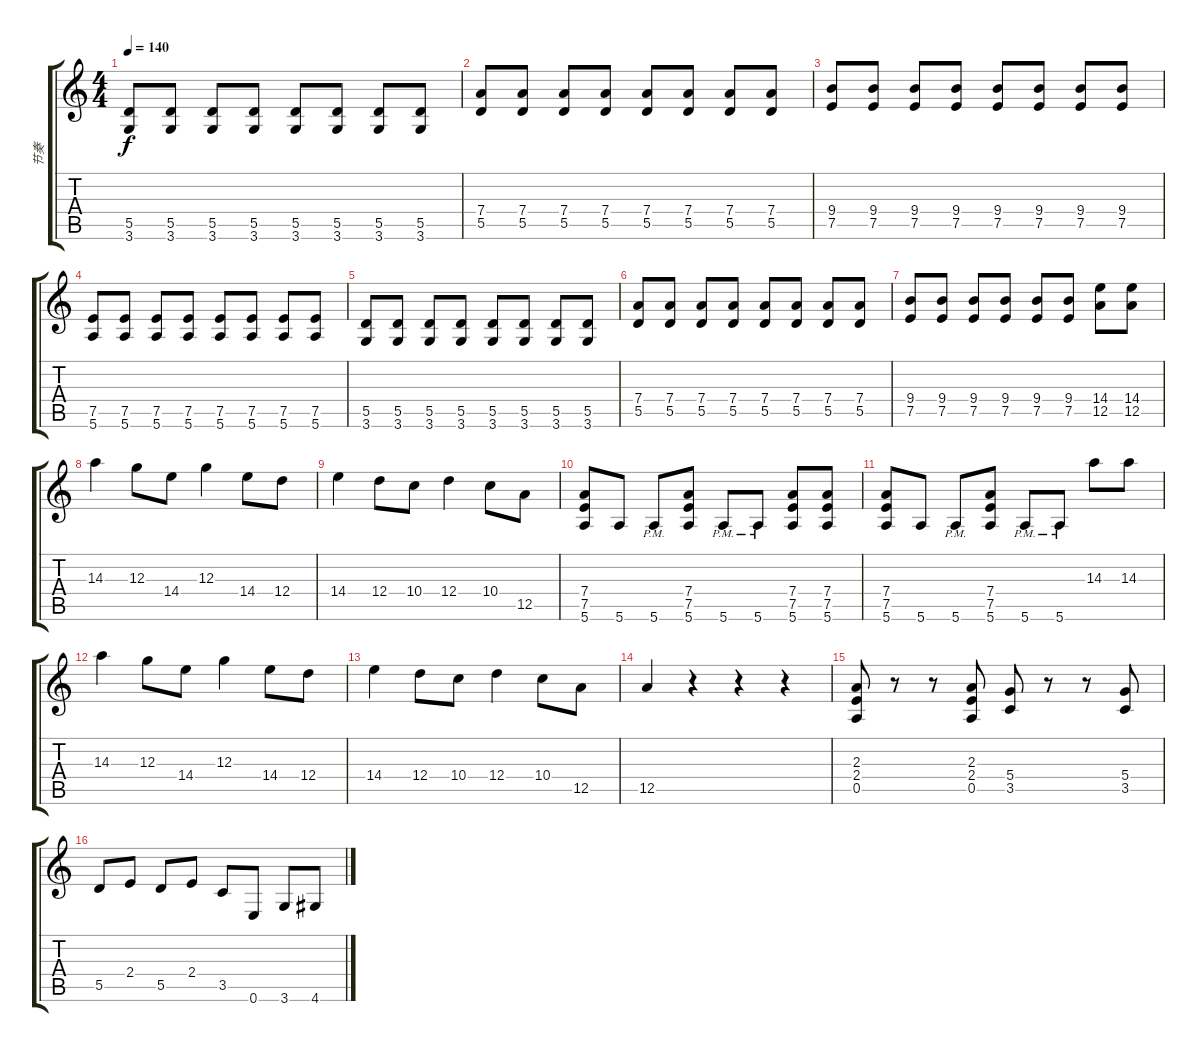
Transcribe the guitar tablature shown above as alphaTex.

\track ("节奏" "节奏") {instrument distortionguitar}
\staff {score tabs}
\tuning (E4 B3 G3 D3 A2 E2) {hide}
\ts (4 4)
\tempo 140
\clef g2
\ks c
(5.5 3.6).8{dy f} (5.5 3.6).8 (5.5 3.6).8 (5.5 3.6).8 (5.5 3.6).8 (5.5 3.6).8 (5.5 3.6).8 (5.5 3.6).8 |
(7.4 5.5).8 (7.4 5.5).8 (7.4 5.5).8 (7.4 5.5).8 (7.4 5.5).8 (7.4 5.5).8 (7.4 5.5).8 (7.4 5.5).8 |
(9.4 7.5).8 (9.4 7.5).8 (9.4 7.5).8 (9.4 7.5).8 (9.4 7.5).8 (9.4 7.5).8 (9.4 7.5).8 (9.4 7.5).8 |
(7.5 5.6).8 (7.5 5.6).8 (7.5 5.6).8 (7.5 5.6).8 (7.5 5.6).8 (7.5 5.6).8 (7.5 5.6).8 (7.5 5.6).8 |
(5.5 3.6).8 (5.5 3.6).8 (5.5 3.6).8 (5.5 3.6).8 (5.5 3.6).8 (5.5 3.6).8 (5.5 3.6).8 (5.5 3.6).8 |
(7.4 5.5).8 (7.4 5.5).8 (7.4 5.5).8 (7.4 5.5).8 (7.4 5.5).8 (7.4 5.5).8 (7.4 5.5).8 (7.4 5.5).8 |
(9.4 7.5).8 (9.4 7.5).8 (9.4 7.5).8 (9.4 7.5).8 (9.4 7.5).8 (9.4 7.5).8 (14.4 12.5).8 (14.4 12.5).8 |
14.3.4 12.3.8 14.4.8 12.3.4 14.4.8 12.4.8 |
14.4.4 12.4.8 10.4.8 12.4.4 10.4.8 12.5.8 |
(7.4 7.5 5.6).8 5.6.8 5.6{pm}.8 (7.4 7.5 5.6).8 5.6{pm}.8 5.6{pm}.8 (7.4 7.5 5.6).8 (7.4 7.5 5.6).8 |
(7.4 7.5 5.6).8 5.6.8 5.6{pm}.8 (7.4 7.5 5.6).8 5.6{pm}.8 5.6{pm}.8 14.3.8 14.3.8 |
14.3.4 12.3.8 14.4.8 12.3.4 14.4.8 12.4.8 |
14.4.4 12.4.8 10.4.8 12.4.4 10.4.8 12.5.8 |
12.5.4 r.4 r.4 r.4 |
(2.3 2.4 0.5).8 r.8 r.8 (2.3 2.4 0.5).8 (5.4 3.5).8 r.8 r.8 (5.4 3.5).8 |
5.5.8 2.4.8 5.5.8 2.4.8 3.5.8 0.6.8 3.6.8 4.6.8
